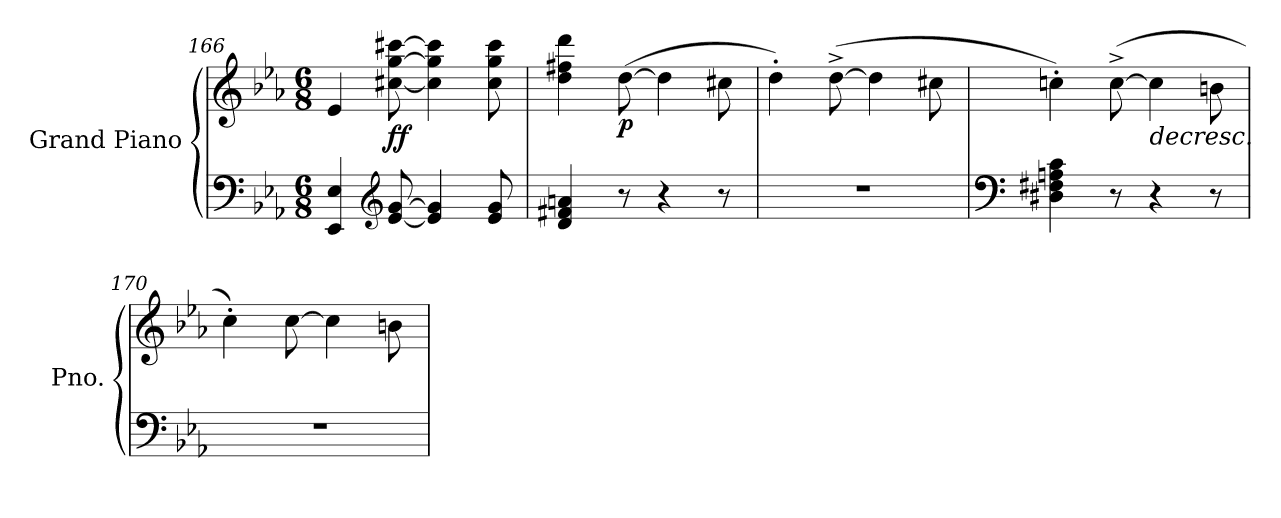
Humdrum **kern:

**kern	**kern	**dynam
*part1	*part1	*part1
*staff2	*staff1	*staff1/2
*I"Grand Piano	*	*
*I'Pno.	*	*
*clefF4	*clefG2	*
*k[b-e-a-]	*k[b-e-a-]	*
*M6/8	*M6/8	*
=166	=166	=166
4EE-/ 4E-/	4e-/	.
*clefG2	*	*
!	!	!LO:DY:b
[8e-/ [8g/	[8cc#X\ [8gg\ [8ccc#X\	ff
4e-/] 4g/]	4cc#\] 4gg\] 4ccc#\]	.
8e-/ 8g/	8cc#\ 8gg\ 8ccc#\	.
=167	=167	=167
4d/ 4f#X/ 4an/	4dd\ 4ff#X\ 4ddd\	.
!	!	!LO:DY:b
8r	([8dd\	p
4r	4dd\]	.
8r	8cc#X\	.
=168	=168	=168
2.r	4dd'\)	.
.	([8dd^\	.
.	4dd\]	.
.	8cc#X\	.
!!LO:LB:g=z
=169	=169	=169
*clefF4	*	*
4D#X\ 4F#X\ 4An\ 4c\	4ccn'\)	.
8r	([8cc^\	.
!	!LO:TX:b:i:t=decresc.	!
4r	4cc\]	.
8r	8bn\	.
=170	=170	=170
2.r	4cc'\)	.
.	[8cc\	.
.	4cc\]	.
.	8bn\	.
=	=	=
*-	*-	*-
